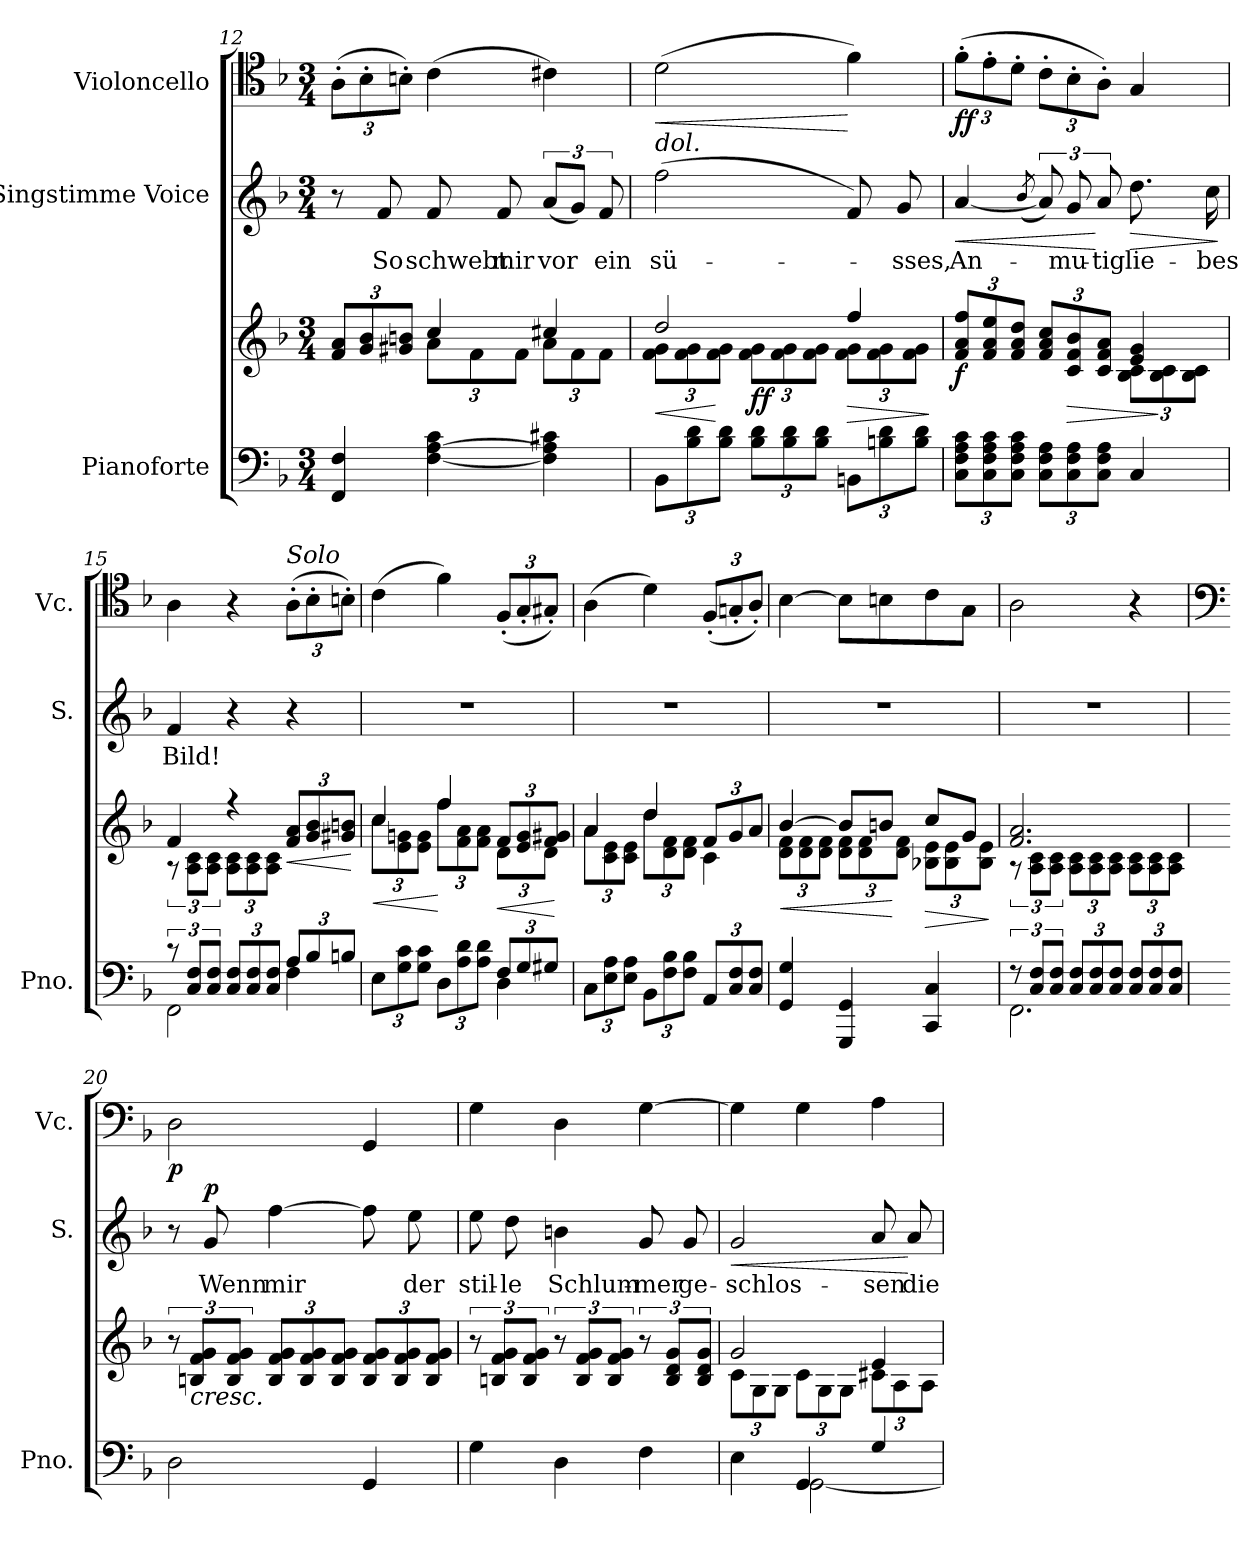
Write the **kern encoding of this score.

**kern	**kern	**dynam	**kern	**text	**dynam	**kern	**dynam
*part3	*part3	*part3	*part2	*part2	*part2	*part1	*part1
*staff4	*staff3	*staff3/4	*staff2	*staff2	*staff2	*staff1	*staff1
*I"Pianoforte	*	*	*I"Singstimme Voice	*	*	*I"Violoncello	*
*I'Pno.	*	*	*I'S.	*	*	*I'Vc.	*
*clefF4	*clefG2	*	*clefG2	*	*	*clefC4	*
*k[b-]	*k[b-]	*	*k[b-]	*	*	*k[b-]	*
*M3/4	*M3/4	*	*M3/4	*	*	*M3/4	*
*	*Xbrackettup	*	*	*	*	*	*
=12	=12	=12	=12	=12	=12	=12	=12
*	*^	*	*	*	*	*	*
4FF/ 4F/	12f/ 12a/L	4ryy	.	8r	.	.	(12A'\L	.
.	12g/ 12b-/	.	.	.	.	.	12B-'\	.
.	.	.	.	8f/	So	.	.	.
.	12g#X/ 12bn/J	.	.	.	.	.	12Bn'\J)	.
[4F\ [<4A\ 4c\	4cc/	12a\L	.	8f/	schwebt	.	(4c\	.
.	.	12f\	.	.	.	.	.	.
.	.	.	.	8f/	mir	.	.	.
.	.	12f\J	.	.	.	.	.	.
4F\] 4A\] 4c#X\	4cc#X/	12a\L	.	(12a/L	vor	.	4c#X\)	.
.	.	12f\	.	12g/J)	.	.	.	.
.	.	12f\J	.	12f/	ein	.	.	.
=13	=13	=13	=13	=13	=13	=13	=13	=13
*Xbrackettup	*	*	*	*	*	*	*	*
!	!	!	!	!LO:TX:i:t=dol.	!	!	!	!
!	!	!	!LO:HP:b	!	!	!	!	!LO:HP:b
12BB-\L	2dd/	12f\ 12g\L	<	(2ff\	sü-	.	(2d\	<
12B-\ 12d\	.	12f\ 12g\	.	.	.	.	.	.
12B-\ 12d\J	.	12f\ 12g\J	[	.	.	.	.	.
!	!	!	!LO:DY:b	!	!	!	!	!
12B-\ 12d\L	.	12f\ 12g\L	ff	.	.	.	.	.
12B-\ 12d\	.	12f\ 12g\	.	.	.	.	.	.
12B-\ 12d\J	.	12f\ 12g\J	.	.	.	.	.	.
!	!	!	!LO:HP:b	!	!	!	!	!
12BBn\L	4ff/	12f\ 12g\L	>	8f/)	.	.	4f\)	[
12Bn\ 12d\	.	12f\ 12g\	.	.	.	.	.	.
.	.	.	.	8g/	-sses,	.	.	.
12B\ 12d\J	.	12f\ 12g\J	.	.	.	.	.	.
*	*v	*v	*	*	*	*	*	*
.	.	]	.	.	.	.	.
=14	=14	=14	=14	=14	=14	=14	=14
*	*^	*	*	*	*	*	*
!	!	!	!	!	!	!LO:HP:b	!	!
*	*	*	*	*	*	*	*Xbrackettup	*
!	!	!	!LO:DY:b	!	!	!	!	!LO:DY:b
12C\ 12F\ 12A\ 12c\L	12f/ 12a/ 12ff/L	2ryy	f	[4a/	An-	<	(12f'\L	ff
12C\ 12F\ 12A\ 12c\	12f/ 12a/ 12ee/	.	.	.	.	.	12e'\	.
12C\ 12F\ 12A\ 12c\J	12f/ 12a/ 12dd/J	.	.	.	.	.	12d'\J	.
.	.	.	.	(8qb-/	.	.	.	.
12C\ 12F\ 12A\L	12f/ 12a/ 12cc/L	.	.	12a/])	.	.	12c'\L	.
!	!	!	!LO:HP:b	!	!	!	!	!
12C\ 12F\ 12A\	12c/ 12f/ 12b-/	.	>	12g/	-mu-	.	12B-'\	.
12C\ 12F\ 12A\J	12c/ 12f/ 12a/J	.	.	12a/	-tig	[	12A'\J)	.
!	!	!	!	!	!	!LO:HP:b	!	!
4C/	4e/ 4g/	12B-\ 12c\L	.	8.dd\	lie-	>	4G/	.
.	.	12B-\ 12c\	]	.	.	.	.	.
.	.	12B-\ 12c\J	.	.	.	.	.	.
.	.	.	.	16cc\	-bes	.	.	.
*	*v	*v	*	*	*	*	*	*
.	.	.	.	.	]	.	.
=15	=15	=15	=15	=15	=15	=15	=15
*	*^	*	*	*	*	*	*
*brackettup	*	*brackettup	*	*	*	*	*	*
*^	*	*	*	*	*	*	*	*
12r	2FF\	4f/	12r	.	4f/	Bild!	.	4A\	.
12C/ 12F/L	.	.	12A\ 12c\L	.	.	.	.	.	.
12C/ 12F/J	.	.	12A\ 12c\J	.	.	.	.	.	.
*Xbrackettup	*	*	*Xbrackettup	*	*	*	*	*	*
12C/ 12F/L	.	4r	12A\ 12c\L	.	4r	.	.	4r	.
12C/ 12F/	.	.	12A\ 12c\	.	.	.	.	.	.
12C/ 12F/J	.	.	12A\ 12c\J	.	.	.	.	.	.
!	!	!	!	!	!	!	!	!LO:TX:a:i:t=Solo	!
!	!	!	!	!LO:HP:b	!	!	!	!	!
12A/L	4F\	12f/ 12a/L	4ryy	<	4r	.	.	(12A'\L	.
12B-/	.	12g/ 12b-/	.	.	.	.	.	12B-'\	.
12Bn/J	.	12g#X/ 12bn/J	.	.	.	.	.	12Bn'\J)	.
*v	*v	*	*	*	*	*	*	*	*
*	*v	*v	*	*	*	*	*	*
.	.	[	.	.	.	.	.
=16	=16	=16	=16	=16	=16	=16	=16
*^	*	*	*	*	*	*	*
!	!	!	!LO:HP:b	!	!	!	!	!
*	*	*^	*	*	*	*	*	*
12E\L	2ryy	4cc/	12cc\L	<	2.r	.	.	(4c\	.
12G\ 12c\	.	.	12e\ 12gn\	.	.	.	.	.	.
12G\ 12c\J	.	.	12e\ 12g\J	.	.	.	.	.	.
12D\L	.	4ff/	12ff\L	[	.	.	.	4f\)	.
12A\ 12d\	.	.	12f\ 12a\	.	.	.	.	.	.
12A\ 12d\J	.	.	12f\ 12a\J	.	.	.	.	.	.
!	!	!	!	!LO:HP:b	!	!	!	!	!
12F/L	4D\	12f/L	12d\L	<	.	.	.	(12F'/L	.
12G/	.	12e/ 12g/	12ryy	.	.	.	.	12G'/	.
12G#X/J	.	12f/ 12g#X/J	12d\J	.	.	.	.	12G#X'/J)	.
*v	*v	*	*	*	*	*	*	*	*
*	*v	*v	*	*	*	*	*	*
.	.	[	.	.	.	.	.
=17	=17	=17	=17	=17	=17	=17	=17
*	*^	*	*	*	*	*	*
12C\L	4a/	12a\L	.	2.r	.	.	(4A\	.
12E\ 12A\	.	12c\ 12e\	.	.	.	.	.	.
12E\ 12A\J	.	12c\ 12e\J	.	.	.	.	.	.
12BB-\L	4dd/	12dd\L	.	.	.	.	4d\)	.
12F\ 12B-\	.	12d\ 12f\	.	.	.	.	.	.
12F\ 12B-\J	.	12d\ 12f\J	.	.	.	.	.	.
12AA/L	12f/L	4c\	.	.	.	.	(12F'/L	.
12C/ 12F/	12g/	.	.	.	.	.	12Gn'/	.
12C/ 12F/J	12a/J	.	.	.	.	.	12A'/J)	.
=18	=18	=18	=18	=18	=18	=18	=18	=18
!	!	!	!LO:HP:b	!	!	!	!	!
4GG/ 4G/	[4b-/	12d\ 12f\L	<	2.r	.	.	[4B-\	.
.	.	12d\ 12f\	.	.	.	.	.	.
.	.	12d\ 12f\J	.	.	.	.	.	.
4GGG/ 4GG/	8b-/L]	12d\ 12f\L	.	.	.	.	8B-\L]	.
.	.	12d\ 12f\	.	.	.	.	.	.
.	8bn/J	.	.	.	.	.	8Bn\	.
.	.	12d\ 12f\J	[	.	.	.	.	.
!	!	!	!LO:HP:b	!	!	!	!	!
4CC/ 4C/	8cc/L	12B-X\ 12e\L	>	.	.	.	8c\	.
.	.	12B-\ 12e\	.	.	.	.	.	.
.	8g/J	.	.	.	.	.	8G\J	.
.	.	12B-\ 12e\J	.	.	.	.	.	.
*	*v	*v	*	*	*	*	*	*
.	.	]	.	.	.	.	.
=19	=19	=19	=19	=19	=19	=19	=19
*	*^	*	*	*	*	*	*
*brackettup	*	*brackettup	*	*	*	*	*	*
*^	*	*	*	*	*	*	*	*
12r	2.FF\	2.f/ 2.a/	12r	.	2.r	.	.	2A\	.
12C/ 12F/L	.	.	12A\ 12c\L	.	.	.	.	.	.
12C/ 12F/J	.	.	12A\ 12c\J	.	.	.	.	.	.
*Xbrackettup	*	*	*Xbrackettup	*	*	*	*	*	*
12C/ 12F/L	.	.	12A\ 12c\L	.	.	.	.	.	.
12C/ 12F/	.	.	12A\ 12c\	.	.	.	.	.	.
12C/ 12F/J	.	.	12A\ 12c\J	.	.	.	.	.	.
12C/ 12F/L	.	.	12A\ 12c\L	.	.	.	.	4r	.
12C/ 12F/	.	.	12A\ 12c\	.	.	.	.	.	.
12C/ 12F/J	.	.	12A\ 12c\J	.	.	.	.	.	.
*v	*v	*	*	*	*	*	*	*	*
*	*v	*v	*	*	*	*	*	*
=20	=20	=20	=20	=20	=20	=20	=20
*	*	*	*	*	*	*clefF4	*
*	*brackettup	*	*	*	*	*	*
*	*^	*	*	*	*	*	*
!	!	!	!	!	!	!	!	!LO:DY:b
*	*v	*v	*	*	*	*	*	*
2D\	12r	.	8r	.	.	2D\	p
!	!LO:TX:b:i:t=cresc.	!	!	!	!	!	!
.	12Bn/ 12f/ 12g/L	.	.	.	.	.	.
!	!	!	!	!	!LO:DY:a	!	!
.	.	.	8g/	Wenn	p	.	.
.	12B/ 12f/ 12g/J	.	.	.	.	.	.
*	*Xbrackettup	*	*	*	*	*	*
.	12B/ 12f/ 12g/L	.	[4ff\	mir	.	.	.
.	12B/ 12f/ 12g/	.	.	.	.	.	.
.	12B/ 12f/ 12g/J	.	.	.	.	.	.
4GG/	12B/ 12f/ 12g/L	.	8ff\]	.	.	4GG/	.
.	12B/ 12f/ 12g/	.	.	.	.	.	.
.	.	.	8ee\	der	.	.	.
.	12B/ 12f/ 12g/J	.	.	.	.	.	.
=21	=21	=21	=21	=21	=21	=21	=21
*	*brackettup	*	*	*	*	*	*
4G\	12r	.	8ee\	stil-	.	4G\	.
.	12Bn/ 12f/ 12g/L	.	.	.	.	.	.
.	.	.	8dd\	-le	.	.	.
.	12B/ 12f/ 12g/J	.	.	.	.	.	.
4D\	12r	.	4bn\	Schlum-	.	4D\	.
.	12B/ 12f/ 12g/L	.	.	.	.	.	.
.	12B/ 12f/ 12g/J	.	.	.	.	.	.
4F\	12r	.	8g/	-mer	.	[4G\	.
.	12B/ 12d/ 12g/L	.	.	.	.	.	.
.	.	.	8g/	ge-	.	.	.
.	12B/ 12d/ 12g/J	.	.	.	.	.	.
=22	=22	=22	=22	=22	=22	=22	=22
*^	*^	*	*	*	*	*	*
*	*	*	*Xbrackettup	*	*	*	*	*	*
!	!	!	!	!	!	!	!LO:HP:b	!	!
4E\	4ryy	2g/	12c\L	.	2g/	-schlos-	<	4G\]	.
.	.	.	12G\	.	.	.	.	.	.
.	.	.	12G\J	.	.	.	.	.	.
4GG/	[2GG\	.	12c\L	.	.	.	.	4G\	.
.	.	.	12G\	.	.	.	.	.	.
.	.	.	12G\J	.	.	.	.	.	.
4G/	.	4e/	12c#X\L	.	8a/	-sen	.	4A\	.
.	.	.	12A\	.	.	.	.	.	.
.	.	.	.	.	8a/	die	[	.	.
.	.	.	12A\J	.	.	.	.	.	.
*v	*v	*	*	*	*	*	*	*	*
*	*v	*v	*	*	*	*	*	*
=	=	=	=	=	=	=	=
*-	*-	*-	*-	*-	*-	*-	*-
